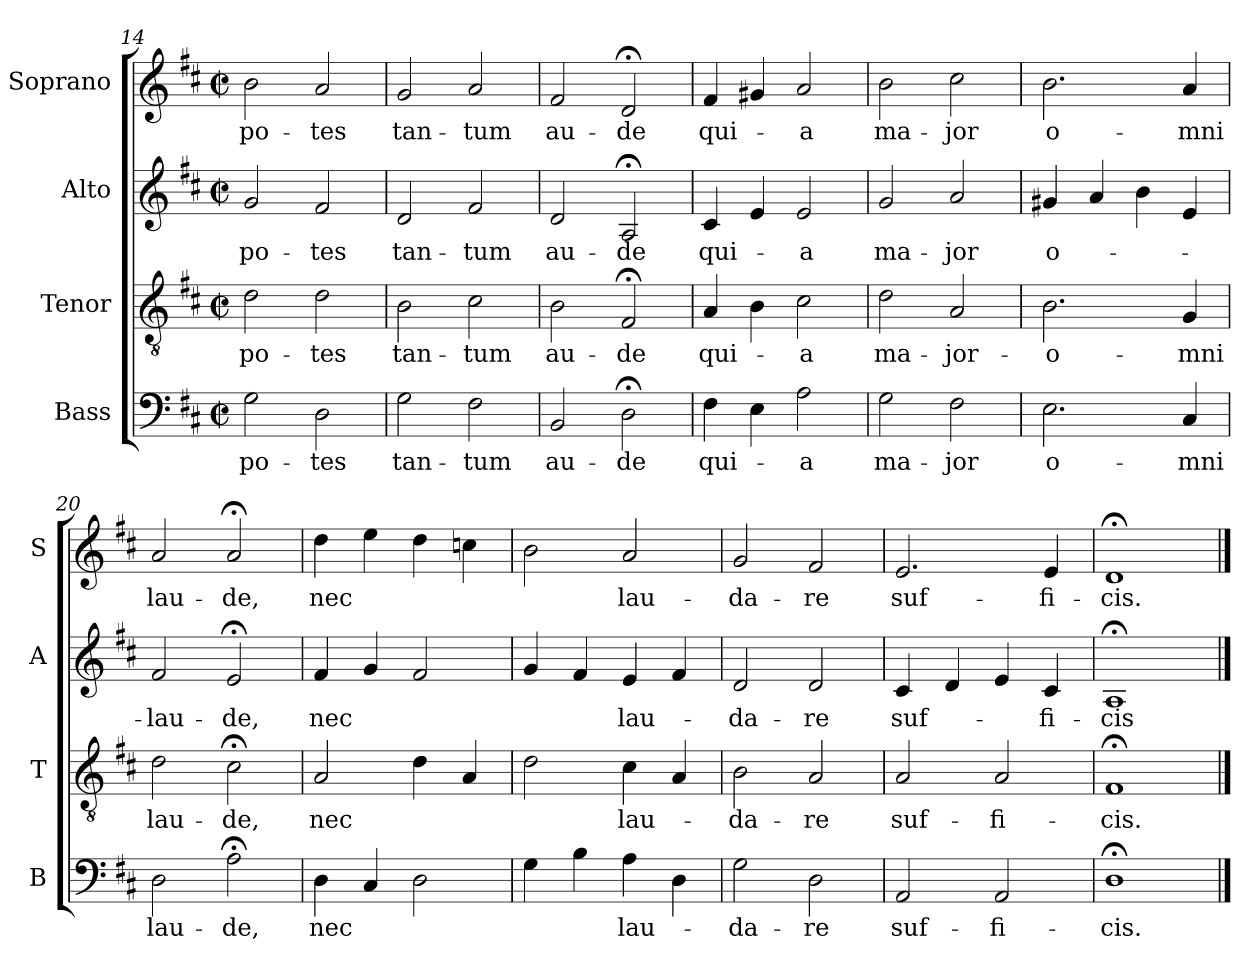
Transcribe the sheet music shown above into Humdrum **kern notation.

**kern	**text	**kern	**text	**kern	**text	**kern	**text
*part4	*part4	*part3	*part3	*part2	*part2	*part1	*part1
*staff4	*staff4	*staff3	*staff3	*staff2	*staff2	*staff1	*staff1
*I"Bass	*	*I"Tenor	*	*I"Alto	*	*I"Soprano	*
*I'B	*	*I'T	*	*I'A	*	*I'S	*
*clefF4	*	*clefGv2	*	*clefG2	*	*clefG2	*
*k[f#c#]	*	*k[f#c#]	*	*k[f#c#]	*	*k[f#c#]	*
*D:	*	*D:	*	*D:	*	*D:	*
*M2/2	*	*M2/2	*	*M2/2	*	*M2/2	*
*met(c|)	*	*met(c|)	*	*met(c|)	*	*met(c|)	*
=14	=14	=14	=14	=14	=14	=14	=14
2G\	po-	2d\	po-	2g/	po-	2b\	po-
2D\	-tes	2d\	-tes	2f#/	-tes	2a/	-tes
=15	=15	=15	=15	=15	=15	=15	=15
2G\	tan-	2B\	tan-	2d/	tan-	2g/	tan-
2F#\	-tum	2c#\	-tum	2f#/	-tum	2a/	-tum
=16	=16	=16	=16	=16	=16	=16	=16
2BB/	au-	2B\	au-	2d/	au-	2f#/	au-
2D;<\	-de	2F#;</	-de	2A;</	-de	2d;</	-de
=17	=17	=17	=17	=17	=17	=17	=17
4F#\	qui-	4A/	qui-	4c#/	qui-	4f#/	qui-
4E\	.	4B\	.	4e/	.	4g#X/	.
2A\	-a	2c#\	-a	2e/	-a	2a/	-a
=18	=18	=18	=18	=18	=18	=18	=18
2G\	ma-	2d\	ma-	2g/	ma-	2b\	ma-
2F#\	-jor	2A/	-jor-	2a/	-jor	2cc#\	-jor
!!LO:LB:g=z
=19	=19	=19	=19	=19	=19	=19	=19
2.E\	o-	2.B\	-o-	4g#X/	o-	2.b\	o-
.	.	.	.	4a/	.	.	.
.	.	.	.	4b\	.	.	.
4C#/	-mni	4G/	-mni	4e/	.	4a/	-mni
=20	=20	=20	=20	=20	=20	=20	=20
2D\	lau-	2d\	lau-	2f#/	-lau-	2a/	lau-
2A;<\	-de,	2c#;<\	-de,	2e;</	-de,	2a;</	-de,
=21	=21	=21	=21	=21	=21	=21	=21
4D\	nec	2A/	nec	4f#/	nec	4dd\	nec
4C#/	.	.	.	4g/	.	4ee\	.
2D\	.	4d\	.	2f#/	.	4dd\	.
.	.	4A/	.	.	.	4ccn\	.
=22	=22	=22	=22	=22	=22	=22	=22
4G\	.	2d\	.	4g/	.	2b\	.
4B\	.	.	.	4f#/	.	.	.
4A\	lau-	4c#\	lau-	4e/	lau-	2a/	lau-
4D\	.	4A/	.	4f#/	.	.	.
=23	=23	=23	=23	=23	=23	=23	=23
2G\	-da-	2B\	-da-	2d/	-da-	2g/	-da-
2D\	-re	2A/	-re	2d/	-re	2f#/	-re
=24	=24	=24	=24	=24	=24	=24	=24
2AA/	suf-	2A/	suf-	4c#/	suf-	2.e/	suf-
.	.	.	.	4d/	.	.	.
2AA/	-fi-	2A/	-fi-	4e/	.	.	.
.	.	.	.	4c#/	-fi-	4e/	-fi-
=25	=25	=25	=25	=25	=25	=25	=25
1D;<	-cis.	1F#;<	-cis.	1A;<	-cis	1d;<	-cis.
==	==	==	==	==	==	==	==
*-	*-	*-	*-	*-	*-	*-	*-
